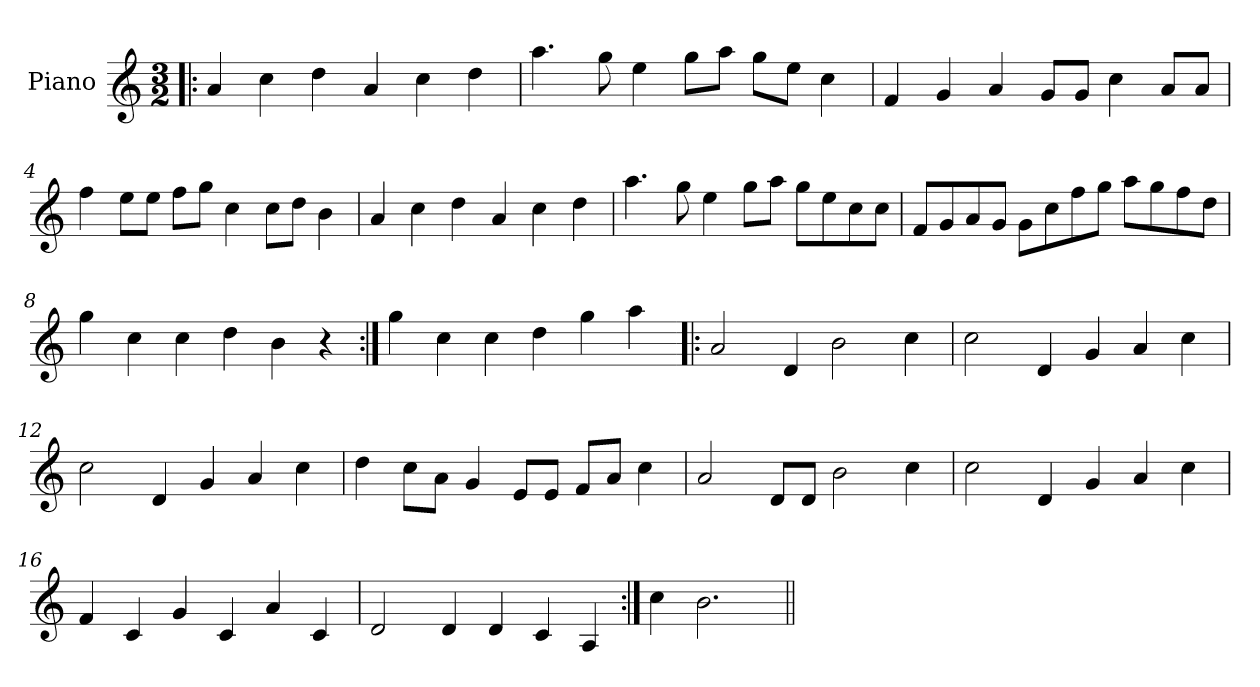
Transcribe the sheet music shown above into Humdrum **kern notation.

**kern
*part1
*staff1
*I"Piano
*I'Pno
*clefG2
*k[]
*M3/2
=1!|:
4a/
4cc\
4dd\
4a/
4cc\
4dd\
=2
4.aa\
8gg\
4ee\
8gg\L
8aa\J
8gg\L
8ee\J
4cc\
=3
4f/
4g/
4a/
8g/L
8g/J
4cc\
8a/L
8a/J
!!LO:LB:g=z
=4
4ff\
8ee\L
8ee\J
8ff\L
8gg\J
4cc\
8cc\L
8dd\J
4b\
=5
4a/
4cc\
4dd\
4a/
4cc\
4dd\
=6
4.aa\
8gg\
4ee\
8gg\L
8aa\J
8gg\L
8ee\
8cc\
8cc\J
=7
8f/L
8g/
8a/
8g/J
8g\L
8cc\
8ff\
8gg\J
8aa\L
8gg\
8ff\
8dd\J
!!LO:LB:g=z
=8
4gg\
4cc\
4cc\
4dd\
4b\
4r
=9:|!
4gg\
4cc\
4cc\
4dd\
4gg\
4aa\
=10!|:
2a/
4d/
2b\
4cc\
=11
2cc\
4d/
4g/
4a/
4cc\
=12
2cc\
4d/
4g/
4a/
4cc\
!!LO:LB:g=z
=13
4dd\
8cc\L
8a\J
4g/
8e/L
8e/J
8f/L
8a/J
4cc\
=14
2a/
8d/L
8d/J
2b\
4cc\
=15
2cc\
4d/
4g/
4a/
4cc\
=16
4f/
4c/
4g/
4c/
4a/
4c/
!!LO:LB:g=z
=17
2d/
4d/
4d/
4c/
4A/
=18:|!
4cc\
2.b\
=||
*-
